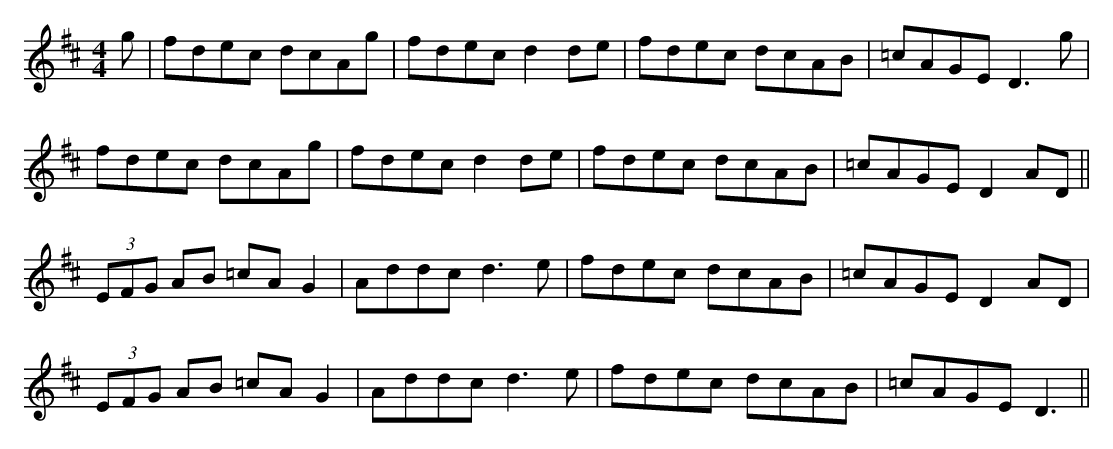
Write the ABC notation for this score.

X:1
M:4/4
K:D
g|fdec dcAg|fdec d2de|fdec dcAB|=cAGE D3g|
fdec dcAg|fdec d2de|fdec dcAB|=cAGE D2AD||
(3EFG AB =cAG2|Addc d3e|fdec dcAB|=cAGE D2AD|
(3EFG AB =cAG2|Addc d3e|fdec dcAB|=cAGE D3||
